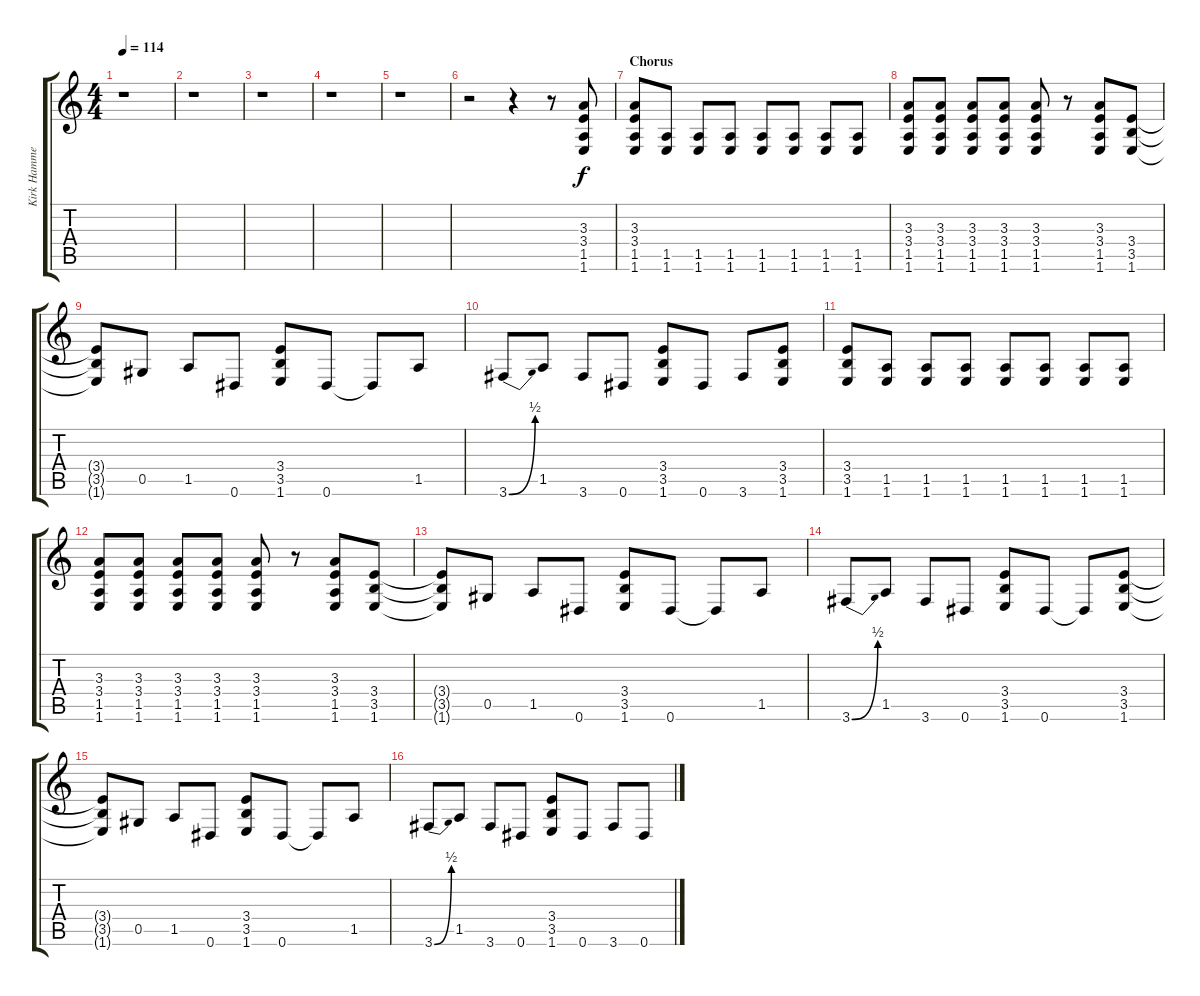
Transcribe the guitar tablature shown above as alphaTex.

\track ("Kirk Hammet" "Kirk Hamme") {instrument distortionguitar}
\staff {score tabs}
\tuning (Eb4 Bb3 Gb3 Db3 Ab2 Eb2) {hide}
\ts (4 4)
\tempo 114
\clef g2
\ks c
r.1{dy f} |
r.1 |
r.1 |
r.1 |
r.1 |
r.2 r.4 r.8 (3.3 3.4 1.5 1.6).8 |
\section ("" "Chorus")
(3.3 3.4 1.5 1.6).8 (1.5 1.6).8 (1.5 1.6).8 (1.5 1.6).8 (1.5 1.6).8 (1.5 1.6).8 (1.5 1.6).8 (1.5 1.6).8 |
(3.3 3.4 1.5 1.6).8 (3.3 3.4 1.5 1.6).8 (3.3 3.4 1.5 1.6).8 (3.3 3.4 1.5 1.6).8 (3.3 3.4 1.5 1.6).8 r.8 (3.3 3.4 1.5 1.6).8 (3.4 3.5 1.6).8 |
(3.4{t} 3.5{t} 1.6{t}).8 0.5.8 1.5.8 0.6.8 (3.4 3.5 1.6).8 0.6.8 0.6{t}.8 1.5.8 |
3.6{be (bend 0 0 60 2)}.8 1.5.8 3.6.8 0.6.8 (3.4 3.5 1.6).8 0.6.8 3.6.8 (3.4 3.5 1.6).8 |
(3.4 3.5 1.6).8 (1.5 1.6).8 (1.5 1.6).8 (1.5 1.6).8 (1.5 1.6).8 (1.5 1.6).8 (1.5 1.6).8 (1.5 1.6).8 |
(3.3 3.4 1.5 1.6).8 (3.3 3.4 1.5 1.6).8 (3.3 3.4 1.5 1.6).8 (3.3 3.4 1.5 1.6).8 (3.3 3.4 1.5 1.6).8 r.8 (3.3 3.4 1.5 1.6).8 (3.4 3.5 1.6).8 |
(3.4{t} 3.5{t} 1.6{t}).8 0.5.8 1.5.8 0.6.8 (3.4 3.5 1.6).8 0.6.8 0.6{t}.8 1.5.8 |
3.6{be (bend 0 0 60 2)}.8 1.5.8 3.6.8 0.6.8 (3.4 3.5 1.6).8 0.6.8 0.6{t}.8 (3.4 3.5 1.6).8 |
(3.4{t} 3.5{t} 1.6{t}).8 0.5.8 1.5.8 0.6.8 (3.4 3.5 1.6).8 0.6.8 0.6{t}.8 1.5.8 |
3.6{be (bend 0 0 60 2)}.8 1.5.8 3.6.8 0.6.8 (3.4 3.5 1.6).8 0.6.8 3.6.8 0.6.8
